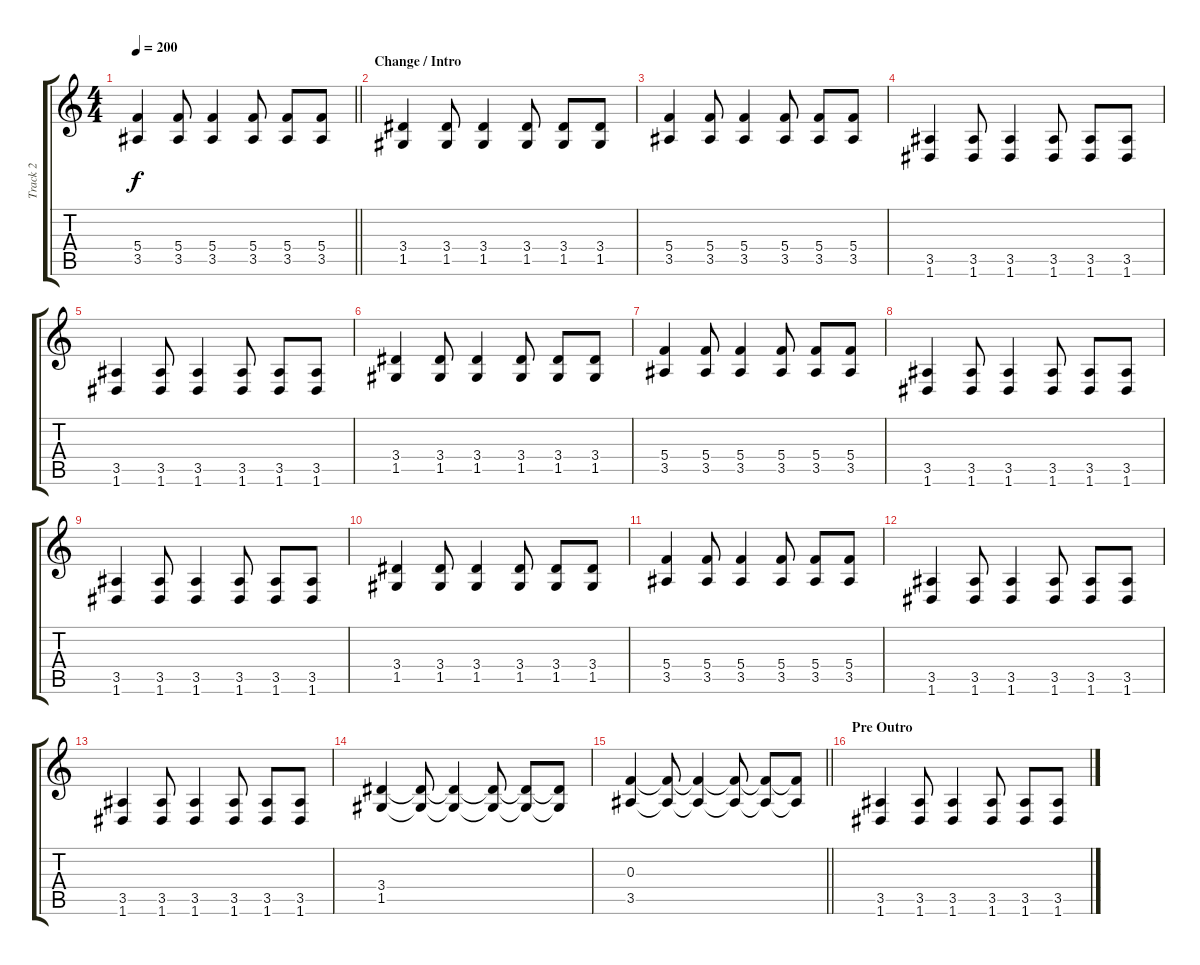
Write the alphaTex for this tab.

\track ("Track 2" "Track 2") {instrument distortionguitar}
\staff {score tabs}
\tuning (D4 A3 F3 C3 G2 D2) {hide}
\ts (4 4)
\tempo 200
\clef g2
\barLineRight lightlight
\ks c
(5.4 3.5).4{dy f} (5.4 3.5).8 (5.4 3.5).4 (5.4 3.5).8 (5.4 3.5).8 (5.4 3.5).8 |
\section ("" "Change / Intro")
(3.4 1.5).4 (3.4 1.5).8 (3.4 1.5).4 (3.4 1.5).8 (3.4 1.5).8 (3.4 1.5).8 |
(5.4 3.5).4 (5.4 3.5).8 (5.4 3.5).4 (5.4 3.5).8 (5.4 3.5).8 (5.4 3.5).8 |
(3.5 1.6).4 (3.5 1.6).8 (3.5 1.6).4 (3.5 1.6).8 (3.5 1.6).8 (3.5 1.6).8 |
(3.5 1.6).4 (3.5 1.6).8 (3.5 1.6).4 (3.5 1.6).8 (3.5 1.6).8 (3.5 1.6).8 |
(3.4 1.5).4 (3.4 1.5).8 (3.4 1.5).4 (3.4 1.5).8 (3.4 1.5).8 (3.4 1.5).8 |
(5.4 3.5).4 (5.4 3.5).8 (5.4 3.5).4 (5.4 3.5).8 (5.4 3.5).8 (5.4 3.5).8 |
(3.5 1.6).4 (3.5 1.6).8 (3.5 1.6).4 (3.5 1.6).8 (3.5 1.6).8 (3.5 1.6).8 |
(3.5 1.6).4 (3.5 1.6).8 (3.5 1.6).4 (3.5 1.6).8 (3.5 1.6).8 (3.5 1.6).8 |
(3.4 1.5).4 (3.4 1.5).8 (3.4 1.5).4 (3.4 1.5).8 (3.4 1.5).8 (3.4 1.5).8 |
(5.4 3.5).4 (5.4 3.5).8 (5.4 3.5).4 (5.4 3.5).8 (5.4 3.5).8 (5.4 3.5).8 |
(3.5 1.6).4 (3.5 1.6).8 (3.5 1.6).4 (3.5 1.6).8 (3.5 1.6).8 (3.5 1.6).8 |
(3.5 1.6).4 (3.5 1.6).8 (3.5 1.6).4 (3.5 1.6).8 (3.5 1.6).8 (3.5 1.6).8 |
(3.4 1.5).4 (3.4{t} 1.5{t}).8 (3.4{t} 1.5{t}).4 (3.4{t} 1.5{t}).8 (3.4{t} 1.5{t}).8 (3.4{t} 1.5{t}).8 |
\barLineRight lightlight
(0.3 3.5).4 (0.3{t} 3.5{t}).8 (0.3{t} 3.5{t}).4 (0.3{t} 3.5{t}).8 (0.3{t} 3.5{t}).8 (0.3{t} 3.5{t}).8 |
\section ("" "Pre Outro")
(3.5 1.6).4 (3.5 1.6).8 (3.5 1.6).4 (3.5 1.6).8 (3.5 1.6).8 (3.5 1.6).8
